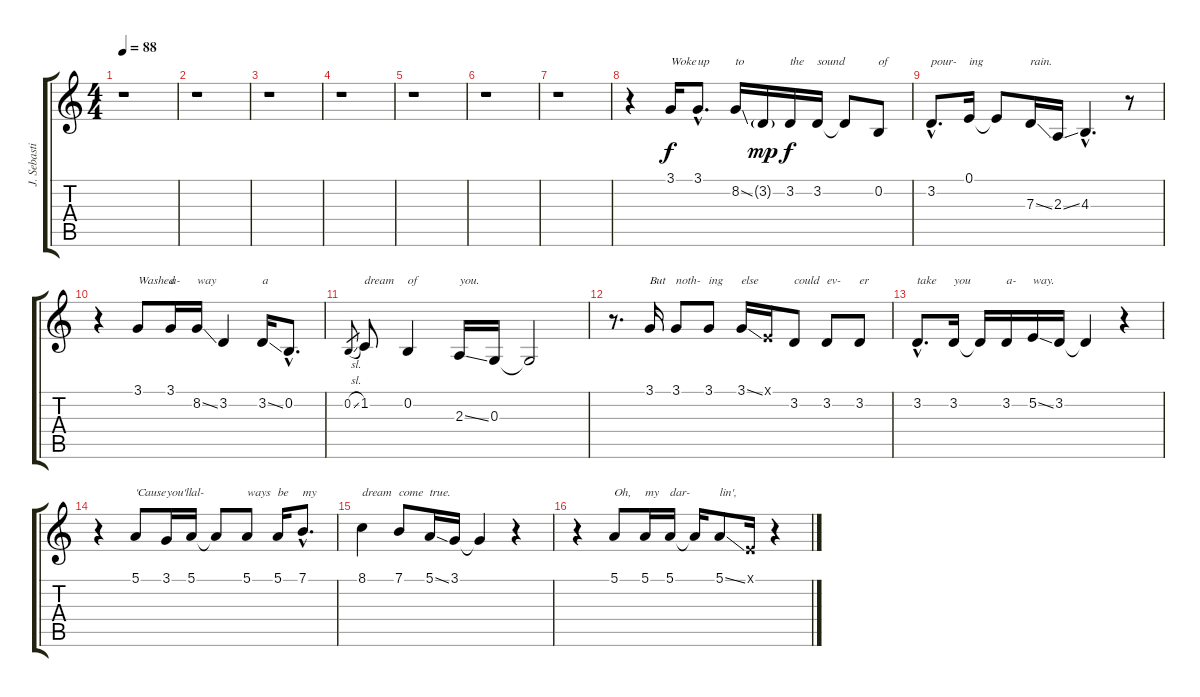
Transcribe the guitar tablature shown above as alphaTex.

\track ("J. Sebastian Bach - Vocals" "J. Sebasti") {instrument lead2sawtooth}
\staff {score tabs}
\tuning (E4 B3 G3 D3 A2 E2) {hide}
\ts (4 4)
\tempo 88
\clef g2
\ks c
r.1{dy f} |
r.1 |
r.1 |
r.1 |
r.1 |
r.1 |
r.1 |
r.4 3.1.16{txt "Woke"} 3.1{hac}.8{d txt "up"} 8.2{ss}.16{txt "to"} 3.2{g}.16{dy mp} 3.2.16{txt "the" dy f} 3.2.16{txt "sound"} 3.2{t}.8 0.2.8{txt "of"} |
3.2{hac}.8{d txt "pour-"} 0.1.16{txt "ing"} 0.1{t}.8 7.3{ss}.16{txt "rain."} 2.3{ss}.16 4.3{hac}.4{d} r.8 |
r.4 3.1.8{txt "Washed"} 3.1.16{txt "a-"} 8.2{ss}.16{txt "way"} 3.2.4 3.2{ss}.16{txt "a"} 0.2{hac}.8{d} |
0.2{sl}.8{gr} 1.2.8{txt "dream"} 0.2.4{txt "of"} 2.3{ss}.16{txt "you."} 0.3.16 0.3{t}.2 |
r.8{d} 3.1.16{txt "But"} 3.1.8{txt "noth-"} 3.1.8{txt "ing"} 3.1{ss}.16{txt "else"} 0.1{x}.16 3.2.8{txt "could"} 3.2.8{txt "ev-"} 3.2.8{txt "er"} |
3.2{hac}.8{d txt "take"} 3.2.16{txt "you"} 3.2{t}.16 3.2.16{txt "a-"} 5.2{ss}.16{txt "way."} 3.2.16 3.2{t}.4 r.4 |
r.4 5.1.8{txt "'Cause"} 3.1.16{txt "you'll"} 5.1.16{txt "al-"} 5.1{t}.8 5.1.8{txt "ways"} 5.1.16{txt "be"} 7.1{hac}.8{d txt "my"} |
8.1.4{txt "dream"} 7.1.8{txt "come"} 5.1{ss}.16{txt "true."} 3.1.16 3.1{t}.4 r.4 |
r.4 5.1.8{txt "Oh,"} 5.1.16{txt "my"} 5.1.16{txt "dar-"} 5.1{t}.16 5.1{ss}.8{txt "lin',"} 0.1{x}.16 r.4
